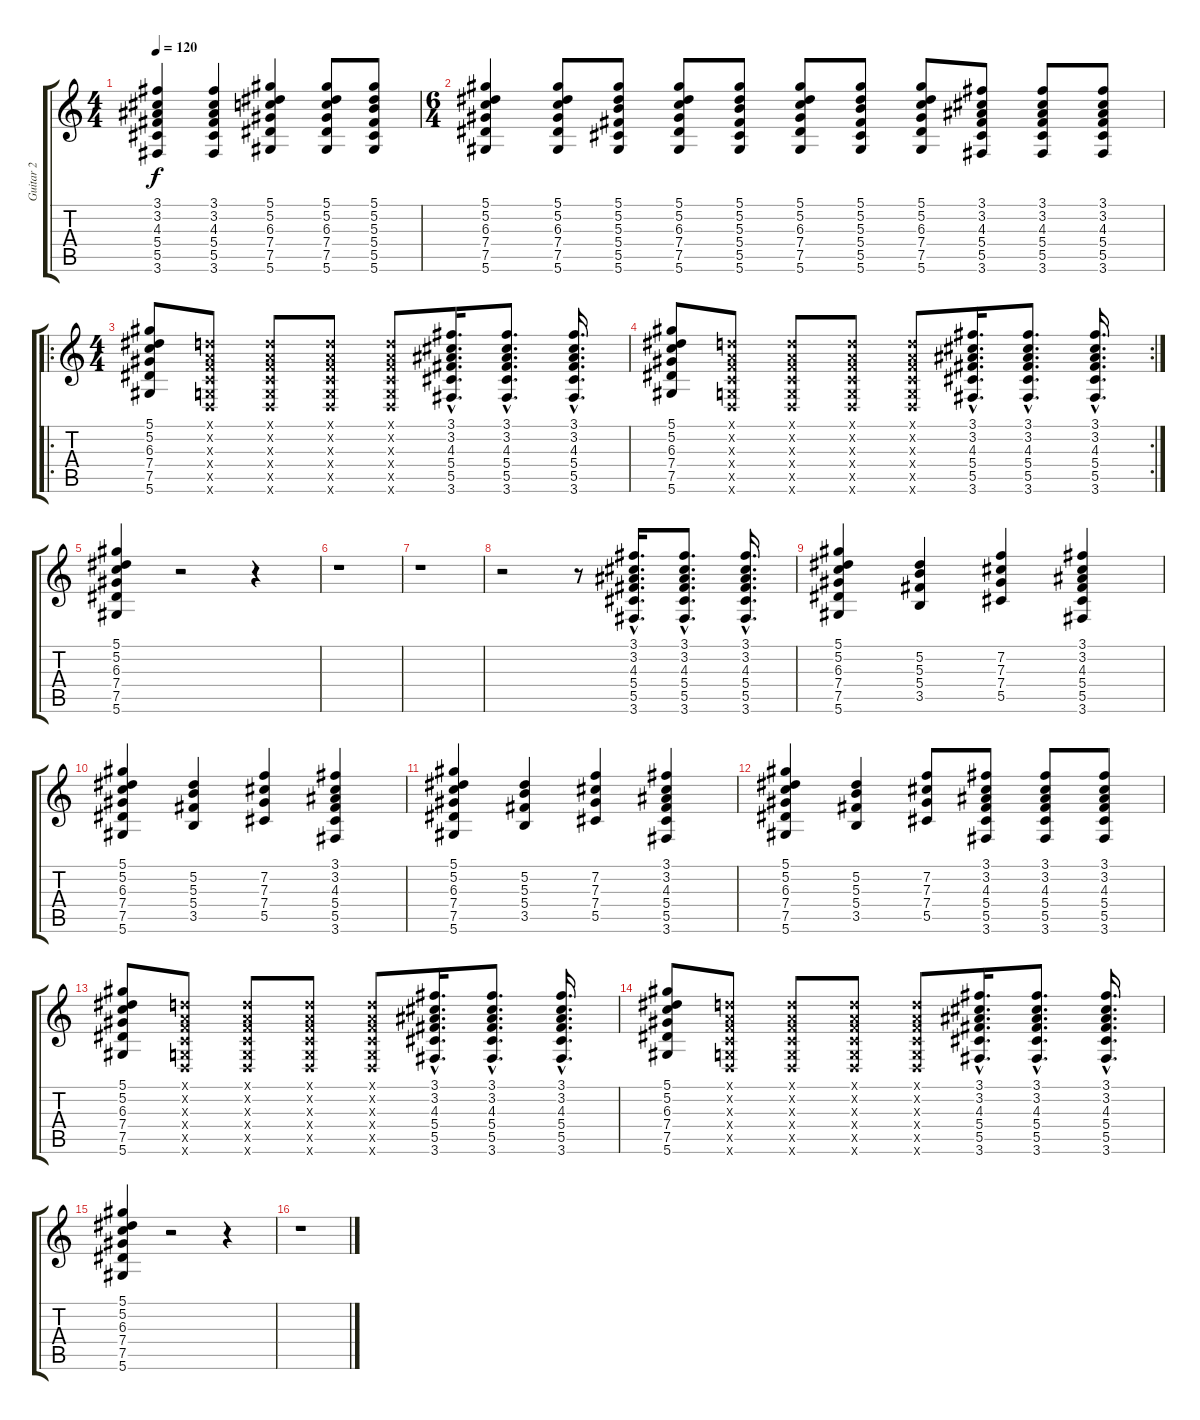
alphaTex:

\track ("Guitar 2" "Guitar 2") {instrument distortionguitar}
\staff {score tabs}
\tuning (Eb4 Bb3 Gb3 Db3 Ab2 Eb2) {hide}
\ts (4 4)
\tempo 120
\clef g2
\ks c
(3.1 3.2 4.3 5.4 5.5 3.6).4{dy f} (3.1 3.2 4.3 5.4 5.5 3.6).4 (5.1 5.2 6.3 7.4 7.5 5.6).4 (5.1 5.2 6.3 7.4 7.5 5.6).8 (5.1 5.2 5.3 5.4 5.5 5.6).8 |
\ts (6 4)
(5.1 5.2 6.3 7.4 7.5 5.6).4 (5.1 5.2 6.3 7.4 7.5 5.6).8 (5.1 5.2 5.3 5.4 5.5 5.6).8 (5.1 5.2 6.3 7.4 7.5 5.6).8 (5.1 5.2 5.3 5.4 5.5 5.6).8 (5.1 5.2 6.3 7.4 7.5 5.6).8 (5.1 5.2 5.3 5.4 5.5 5.6).8 (5.1 5.2 6.3 7.4 7.5 5.6).8 (3.1 3.2 4.3 5.4 5.5 3.6).8 (3.1 3.2 4.3 5.4 5.5 3.6).8 (3.1 3.2 4.3 5.4 5.5 3.6).8 |
\ro
\ts (4 4)
(5.1 5.2 6.3 7.4 7.5 5.6).8 (-1.1{x} -1.2{x} -1.3{x} -1.4{x} -1.5{x} -1.6{x}).8 (-1.1{x} -1.2{x} -1.3{x} -1.4{x} -1.5{x} -1.6{x}).8 (-1.1{x} -1.2{x} -1.3{x} -1.4{x} -1.5{x} -1.6{x}).8 (-1.1{x} -1.2{x} -1.3{x} -1.4{x} -1.5{x} -1.6{x}).8 (3.1{hac} 3.2{hac} 4.3{hac} 5.4{hac} 5.5{hac} 3.6{hac}).16{d} (3.1{hac} 3.2{hac} 4.3{hac} 5.4{hac} 5.5{hac} 3.6{hac}).8{d} (3.1{hac} 3.2{hac} 4.3{hac} 5.4{hac} 5.5{hac} 3.6{hac}).16{d} |
\rc 2
(5.1 5.2 6.3 7.4 7.5 5.6).8 (-1.1{x} -1.2{x} -1.3{x} -1.4{x} -1.5{x} -1.6{x}).8 (-1.1{x} -1.2{x} -1.3{x} -1.4{x} -1.5{x} -1.6{x}).8 (-1.1{x} -1.2{x} -1.3{x} -1.4{x} -1.5{x} -1.6{x}).8 (-1.1{x} -1.2{x} -1.3{x} -1.4{x} -1.5{x} -1.6{x}).8 (3.1{hac} 3.2{hac} 4.3{hac} 5.4{hac} 5.5{hac} 3.6{hac}).16{d} (3.1{hac} 3.2{hac} 4.3{hac} 5.4{hac} 5.5{hac} 3.6{hac}).8{d} (3.1{hac} 3.2{hac} 4.3{hac} 5.4{hac} 5.5{hac} 3.6{hac}).16{d} |
(5.1 5.2 6.3 7.4 7.5 5.6).4 r.2 r.4 |
r.1 |
r.1 |
r.2 r.8 (3.1{hac} 3.2{hac} 4.3{hac} 5.4{hac} 5.5{hac} 3.6{hac}).16{d} (3.1{hac} 3.2{hac} 4.3{hac} 5.4{hac} 5.5{hac} 3.6{hac}).8{d} (3.1{hac} 3.2{hac} 4.3{hac} 5.4{hac} 5.5{hac} 3.6{hac}).16{d} |
(5.1 5.2 6.3 7.4 7.5 5.6).4 (5.2 5.3 5.4 3.5).4 (7.2 7.3 7.4 5.5).4 (3.1 3.2 4.3 5.4 5.5 3.6).4 |
(5.1 5.2 6.3 7.4 7.5 5.6).4 (5.2 5.3 5.4 3.5).4 (7.2 7.3 7.4 5.5).4 (3.1 3.2 4.3 5.4 5.5 3.6).4 |
(5.1 5.2 6.3 7.4 7.5 5.6).4 (5.2 5.3 5.4 3.5).4 (7.2 7.3 7.4 5.5).4 (3.1 3.2 4.3 5.4 5.5 3.6).4 |
(5.1 5.2 6.3 7.4 7.5 5.6).4 (5.2 5.3 5.4 3.5).4 (7.2 7.3 7.4 5.5).8 (3.1 3.2 4.3 5.4 5.5 3.6).8 (3.1 3.2 4.3 5.4 5.5 3.6).8 (3.1 3.2 4.3 5.4 5.5 3.6).8 |
(5.1 5.2 6.3 7.4 7.5 5.6).8 (-1.1{x} -1.2{x} -1.3{x} -1.4{x} -1.5{x} -1.6{x}).8 (-1.1{x} -1.2{x} -1.3{x} -1.4{x} -1.5{x} -1.6{x}).8 (-1.1{x} -1.2{x} -1.3{x} -1.4{x} -1.5{x} -1.6{x}).8 (-1.1{x} -1.2{x} -1.3{x} -1.4{x} -1.5{x} -1.6{x}).8 (3.1{hac} 3.2{hac} 4.3{hac} 5.4{hac} 5.5{hac} 3.6{hac}).16{d} (3.1{hac} 3.2{hac} 4.3{hac} 5.4{hac} 5.5{hac} 3.6{hac}).8{d} (3.1{hac} 3.2{hac} 4.3{hac} 5.4{hac} 5.5{hac} 3.6{hac}).16{d} |
(5.1 5.2 6.3 7.4 7.5 5.6).8 (-1.1{x} -1.2{x} -1.3{x} -1.4{x} -1.5{x} -1.6{x}).8 (-1.1{x} -1.2{x} -1.3{x} -1.4{x} -1.5{x} -1.6{x}).8 (-1.1{x} -1.2{x} -1.3{x} -1.4{x} -1.5{x} -1.6{x}).8 (-1.1{x} -1.2{x} -1.3{x} -1.4{x} -1.5{x} -1.6{x}).8 (3.1{hac} 3.2{hac} 4.3{hac} 5.4{hac} 5.5{hac} 3.6{hac}).16{d} (3.1{hac} 3.2{hac} 4.3{hac} 5.4{hac} 5.5{hac} 3.6{hac}).8{d} (3.1{hac} 3.2{hac} 4.3{hac} 5.4{hac} 5.5{hac} 3.6{hac}).16{d} |
(5.1 5.2 6.3 7.4 7.5 5.6).4 r.2 r.4 |
r.1
